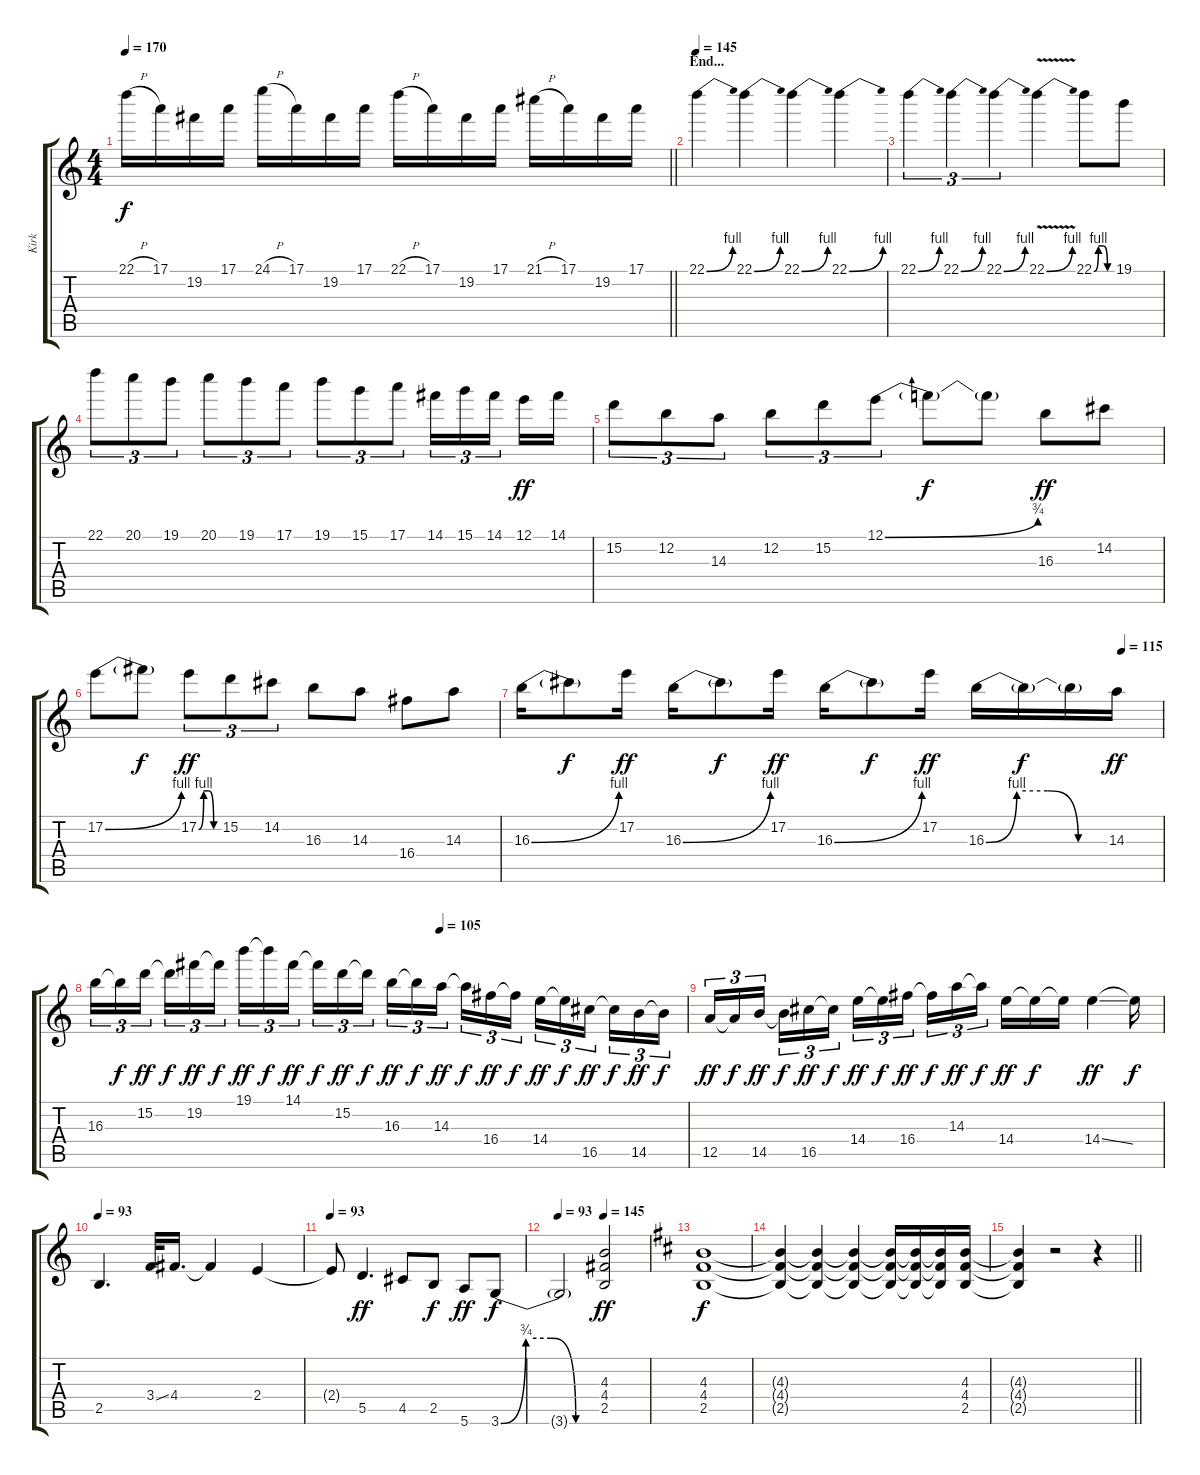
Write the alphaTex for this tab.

\track ("Kirk" "Kirk") {instrument distortionguitar}
\staff {score tabs}
\tuning (E4 B3 G3 D3 A2 E2) {hide}
\ts (4 4)
\tempo 170
\clef g2
\barLineRight lightlight
\ks c
22.1{h}.16{dy f} 17.1.16 19.2.16 17.1.16 24.1{h}.16 17.1.16 19.2.16 17.1.16 22.1{h}.16 17.1.16 19.2.16 17.1.16 21.1{h}.16 17.1.16 19.2.16 17.1.16 |
\section ("" "End...")
\tempo 145
22.1{be (bend 0 0 60 4)}.4 22.1{be (bend 0 0 60 4)}.4 22.1{be (bend 0 0 60 4)}.4 22.1{be (bend 0 0 60 4)}.4 |
22.1{be (bend 0 0 60 4)}.4{tu (3 2)} 22.1{be (bend 0 0 60 4)}.4{tu (3 2)} 22.1{be (bend 0 0 60 4)}.4{tu (3 2)} 22.1{be (bend 0 0 60 4) v}.4 22.1{be (custom 0 0 15 4 30 4 45 0 60 0)}.8 19.1.8 |
22.1.8{tu (3 2)} 20.1.8{tu (3 2)} 19.1.8{tu (3 2)} 20.1.8{tu (3 2)} 19.1.8{tu (3 2)} 17.1.8{tu (3 2)} 19.1.8{tu (3 2)} 15.1.8{tu (3 2)} 17.1.8{tu (3 2)} 14.1.16{tu (3 2)} 15.1.16{tu (3 2)} 14.1.16{tu (3 2) beam splitsecondary} 12.1.16{dy ff} 14.1.16 |
15.2.8{tu (3 2)} 12.2.8{tu (3 2)} 14.3.8{tu (3 2)} 12.2.8{tu (3 2)} 15.2.8{tu (3 2)} 12.1{be (bend 0 0 60 3)}.8{tu (3 2)} 12.1{t}.8{dy f} 12.1{t}.8 16.3.8{dy ff} 14.2.8 |
17.2{be (bend 0 0 60 4)}.8 17.2{t}.8{dy f} 17.2{be (custom 0 0 15 4 30 4 45 0 60 0)}.8{tu (3 2) dy ff} 15.2.8{tu (3 2)} 14.2.8{tu (3 2)} 16.3.8 14.3.8 16.4.8 14.3.8 |
\tempo (115 0.9375)
16.3{be (bend 0 0 60 4)}.16 16.3{t}.8{dy f} 17.2.16{dy ff} 16.3{be (bend 0 0 60 4)}.16 16.3{t}.8{dy f} 17.2.16{dy ff} 16.3{be (bend 0 0 60 4)}.16 16.3{t}.8{dy f} 17.2.16{dy ff} 16.3{be (custom 0 0 15 4 30 4 45 0 60 0)}.16 16.3{t}.16{dy f} 16.3{t}.16 14.3.16{dy ff} |
\tempo (105 0.5833333333333334)
16.3.16{tu (3 2)} 16.3{t}.16{tu (3 2) dy f} 15.2.16{tu (3 2) dy ff beam splitsecondary} 15.2{t}.16{tu (3 2) dy f} 19.2.16{tu (3 2) dy ff} 19.2{t}.16{tu (3 2) dy f} 19.1.16{tu (3 2) dy ff} 19.1{t}.16{tu (3 2) dy f} 14.1.16{tu (3 2) dy ff beam splitsecondary} 14.1{t}.16{tu (3 2) dy f} 15.2.16{tu (3 2) dy ff} 15.2{t}.16{tu (3 2) dy f} 16.3.16{tu (3 2) dy ff} 16.3{t}.16{tu (3 2) dy f} 14.3.16{tu (3 2) dy ff beam splitsecondary} 14.3{t}.16{tu (3 2) dy f} 16.4.16{tu (3 2) dy ff} 16.4{t}.16{tu (3 2) dy f} 14.4.16{tu (3 2) dy ff} 14.4{t}.16{tu (3 2) dy f} 16.5.16{tu (3 2) dy ff beam splitsecondary} 16.5{t}.16{tu (3 2) dy f} 14.5.16{tu (3 2) dy ff} 14.5{t}.16{tu (3 2) dy f} |
12.5.16{tu (3 2) dy ff} 12.5{t}.16{tu (3 2) dy f} 14.5.16{tu (3 2) dy ff beam splitsecondary} 14.5{t}.16{tu (3 2) dy f} 16.5.16{tu (3 2) dy ff} 16.5{t}.16{tu (3 2) dy f} 14.4.16{tu (3 2) dy ff} 14.4{t}.16{tu (3 2) dy f} 16.4.16{tu (3 2) dy ff beam splitsecondary} 16.4{t}.16{tu (3 2) dy f} 14.3.16{tu (3 2) dy ff} 14.3{t}.16{tu (3 2) dy f} 14.4.16{dy ff} 14.4{t}.16{dy f} 14.4{t}.16 14.4{ss}.4{dy ff} 14.4{t}.16{dy f} |
\tempo 93
2.5.4{d} 3.4{ss}.32 4.4.16{d} 4.4{t}.4 2.4.4 |
\tempo 93
2.4{t}.8 5.5.4{d dy ff} 4.5.8 2.5.8{dy f} 5.6.8{dy ff} 3.6{be (custom 0 0 15 3 30 3 45 0 60 0)}.8{dy f} |
\tempo 93
\tempo (145 0.5)
3.6{t}.2 (4.3 4.4 2.5).2{dy ff} |
\ks bminor
(4.3 4.4 2.5).1{dy f} |
(4.3{t} 4.4{t} 2.5{t}).4 (4.3{t} 4.4{t} 2.5{t}).4 (4.3{t} 4.4{t} 2.5{t}).4 (4.3{t} 4.4{t} 2.5{t}).16 (4.3{t} 4.4{t} 2.5{t}).16 (4.3{t} 4.4{t} 2.5{t}).16 (4.3 4.4 2.5).16 |
\barLineRight lightlight
(4.3{t} 4.4{t} 2.5{t}).4 r.2 r.4
